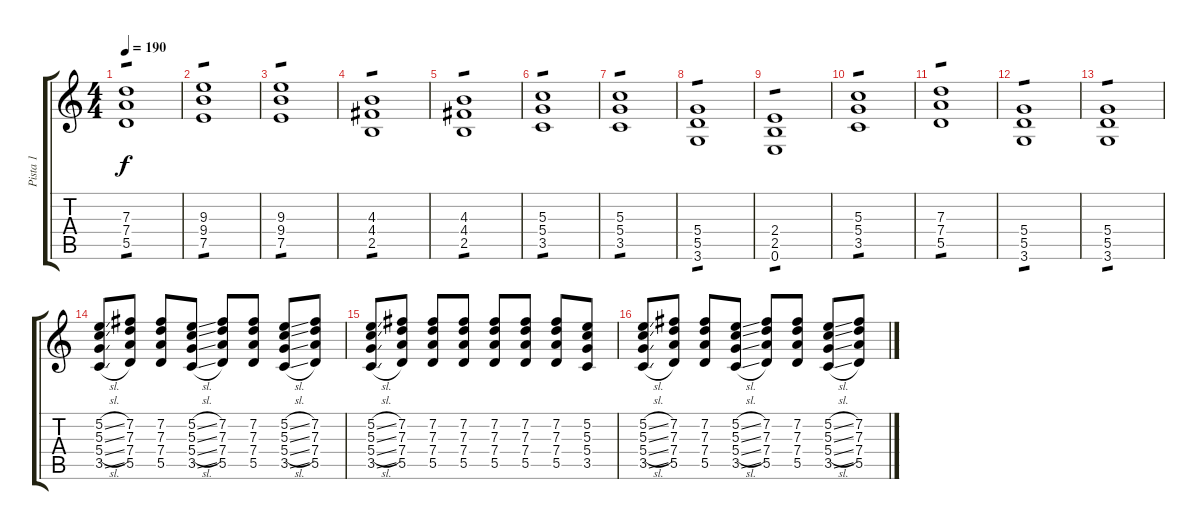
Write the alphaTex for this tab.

\track ("Pista 1" "Pista 1") {instrument overdrivenguitar}
\staff {score tabs}
\tuning (E4 B3 G3 D3 A2 E2) {hide}
\ts (4 4)
\tempo 190
\clef g2
\ks c
(7.3 7.4 5.5).1{tp 1 dy f} |
(9.3 9.4 7.5).1{tp 1} |
(9.3 9.4 7.5).1{tp 1} |
(4.3 4.4 2.5).1{tp 1} |
(4.3 4.4 2.5).1{tp 1} |
(5.3 5.4 3.5).1{tp 1} |
(5.3 5.4 3.5).1{tp 1} |
(5.4 5.5 3.6).1{tp 1} |
(2.4 2.5 0.6).1{tp 1} |
(5.3 5.4 3.5).1{tp 1} |
(7.3 7.4 5.5).1{tp 1} |
(5.4 5.5 3.6).1{tp 1} |
(5.4 5.5 3.6).1{tp 1} |
(5.2{sl} 5.3{sl} 5.4{sl} 3.5{sl}).8 (7.2 7.3 7.4 5.5).8 (7.2 7.3 7.4 5.5).8 (5.2{sl} 5.3{sl} 5.4{sl} 3.5{sl}).8 (7.2 7.3 7.4 5.5).8 (7.2 7.3 7.4 5.5).8 (5.2{sl} 5.3{sl} 5.4{sl} 3.5{sl}).8 (7.2 7.3 7.4 5.5).8 |
(5.2{sl} 5.3{sl} 5.4{sl} 3.5{sl}).8 (7.2 7.3 7.4 5.5).8 (7.2 7.3 7.4 5.5).8 (7.2 7.3 7.4 5.5).8 (7.2 7.3 7.4 5.5).8 (7.2 7.3 7.4 5.5).8 (7.2 7.3 7.4 5.5).8 (5.2 5.3 5.4 3.5).8 |
(5.2{sl} 5.3{sl} 5.4{sl} 3.5{sl}).8 (7.2 7.3 7.4 5.5).8 (7.2 7.3 7.4 5.5).8 (5.2{sl} 5.3{sl} 5.4{sl} 3.5{sl}).8 (7.2 7.3 7.4 5.5).8 (7.2 7.3 7.4 5.5).8 (5.2{sl} 5.3{sl} 5.4{sl} 3.5{sl}).8 (7.2 7.3 7.4 5.5).8
